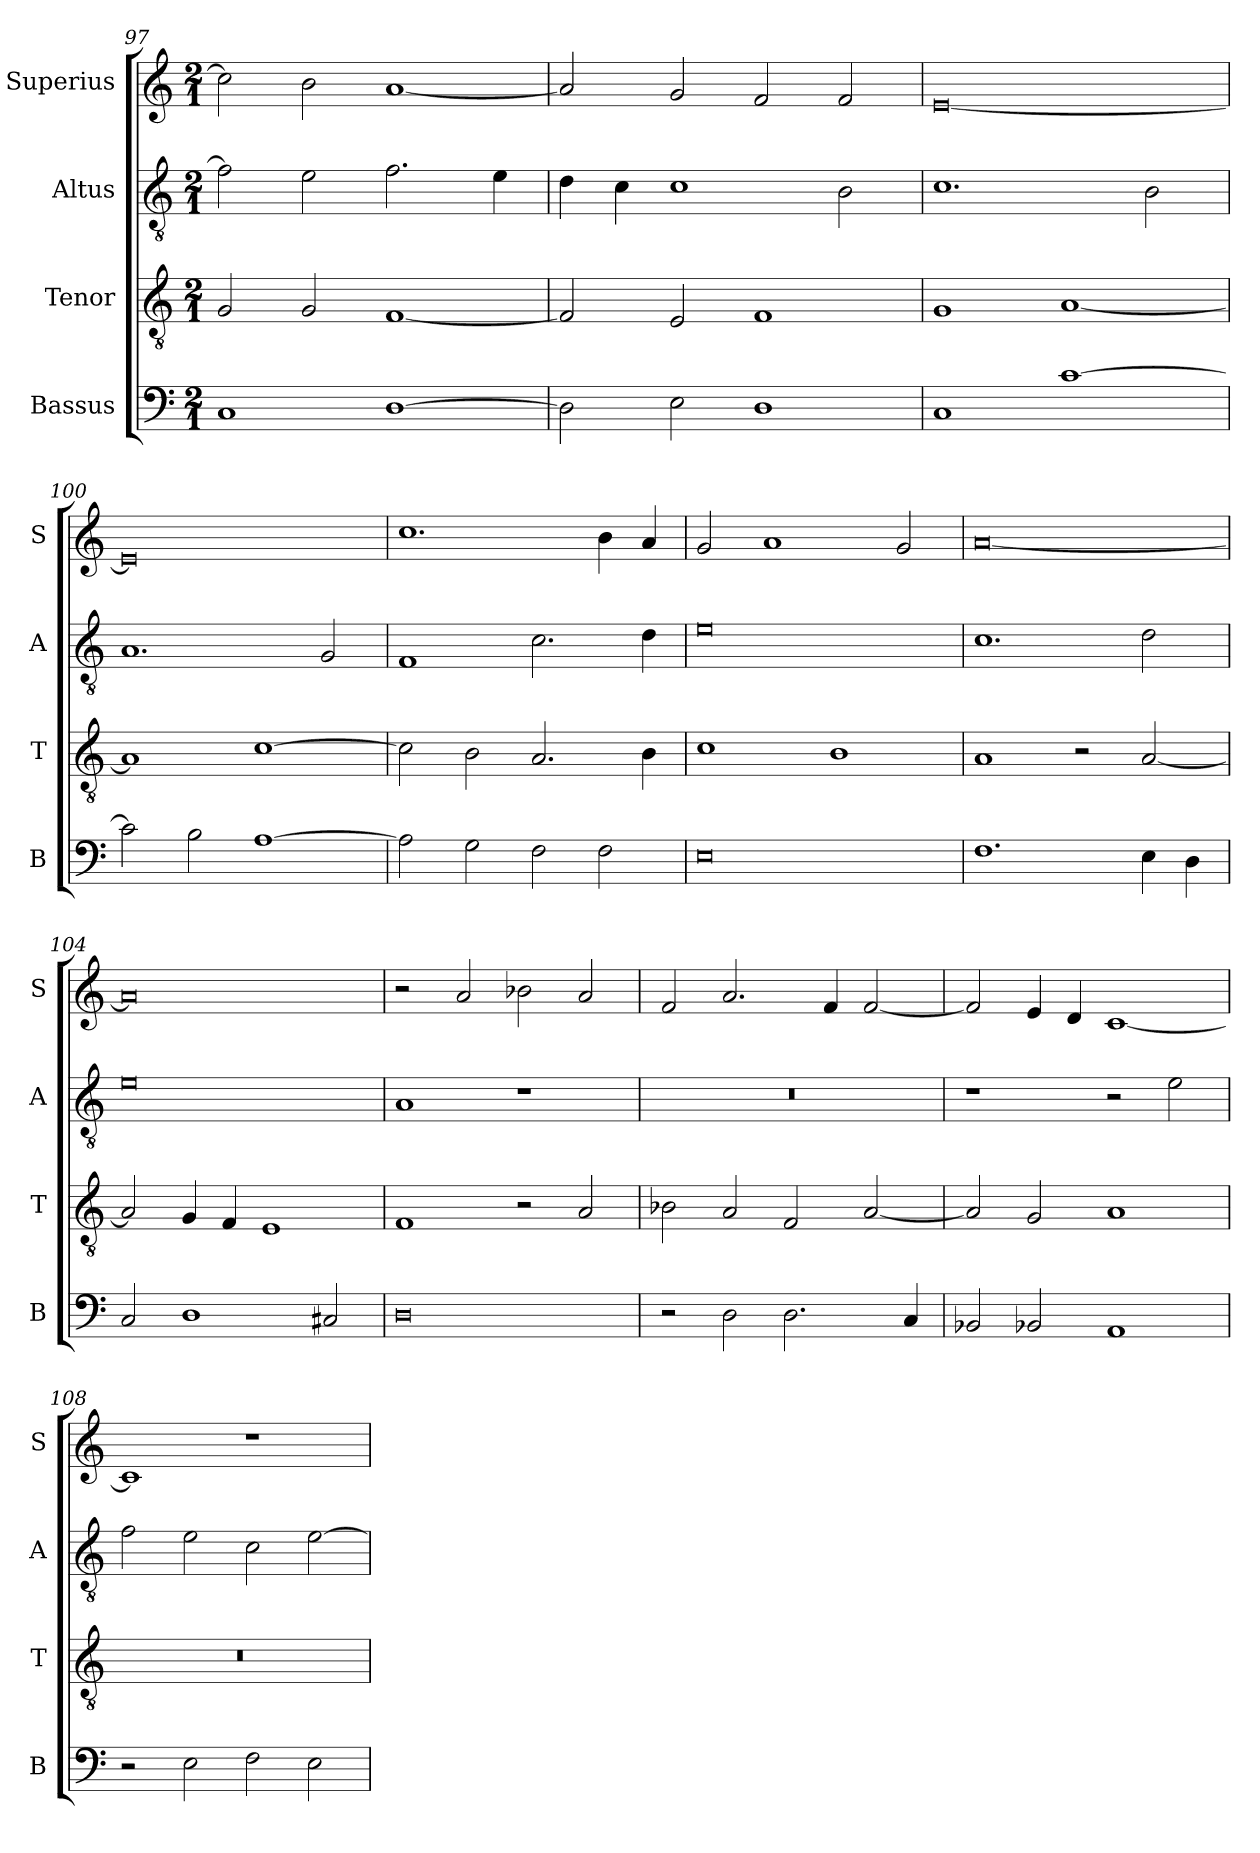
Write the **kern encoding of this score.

**kern	**kern	**kern	**kern
*part4	*part3	*part2	*part1
*staff4	*staff3	*staff2	*staff1
*I"Bassus	*I"Tenor	*I"Altus	*I"Superius
*I'B	*I'T	*I'A	*I'S
*clefF4	*clefGv2	*clefGv2	*clefG2
*k[]	*k[]	*k[]	*k[]
*M2/1	*M2/1	*M2/1	*M2/1
=97	=97	=97	=97
1C	2G/	2f\]	2cc\]
.	2G/	2e\	2b\
[1D	[1F	2.f\	[1a
.	.	4e\	.
=98	=98	=98	=98
2D\]	2F/]	4d\	2a/]
.	.	4c\	.
2E\	2E/	1c	2g/
1D	1F	.	2f/
.	.	2B\	2f/
=99	=99	=99	=99
1C	1G	1.c	[0e
[1c	[1A	.	.
.	.	2B\	.
=100	=100	=100	=100
2c\]	1A]	1.A	0e]
2B\	.	.	.
[1A	[1c	.	.
.	.	2G/	.
=101	=101	=101	=101
2A\]	2c\]	1F	1.cc
2G\	2B\	.	.
2F\	2.A/	2.c\	.
2F\	.	.	4b\
.	4B\	4d\	4a/
=102	=102	=102	=102
0E	1c	0e	2g/
.	.	.	1a
.	1B	.	.
.	.	.	2g/
=103	=103	=103	=103
1.F	1A	1.c	[0a
.	2r	.	.
4E\	[2A/	2d\	.
4D\	.	.	.
=104	=104	=104	=104
2C/	2A/]	0e	0a]
1D	4G/	.	.
.	4F/	.	.
.	1E	.	.
2C#X/	.	.	.
=105	=105	=105	=105
0D	1F	1A	2r
.	.	.	2a/
.	2r	1r	2b-X\
.	2A/	.	2a/
=106	=106	=106	=106
2r	2B-X\	0r	2f/
2D\	2A/	.	2.a/
2.D\	2F/	.	.
.	.	.	4f/
.	[2A/	.	[2f/
4C/	.	.	.
=107	=107	=107	=107
2BB-X/	2A/]	1r	2f/]
2BB-X/	2G/	.	4e/
.	.	.	4d/
1AA	1A	2r	[1c
.	.	2e\	.
=108	=108	=108	=108
2r	0r	2f\	1c]
2E\	.	2e\	.
2F\	.	2c\	1r
2E\	.	[2e\	.
=	=	=	=
*-	*-	*-	*-
